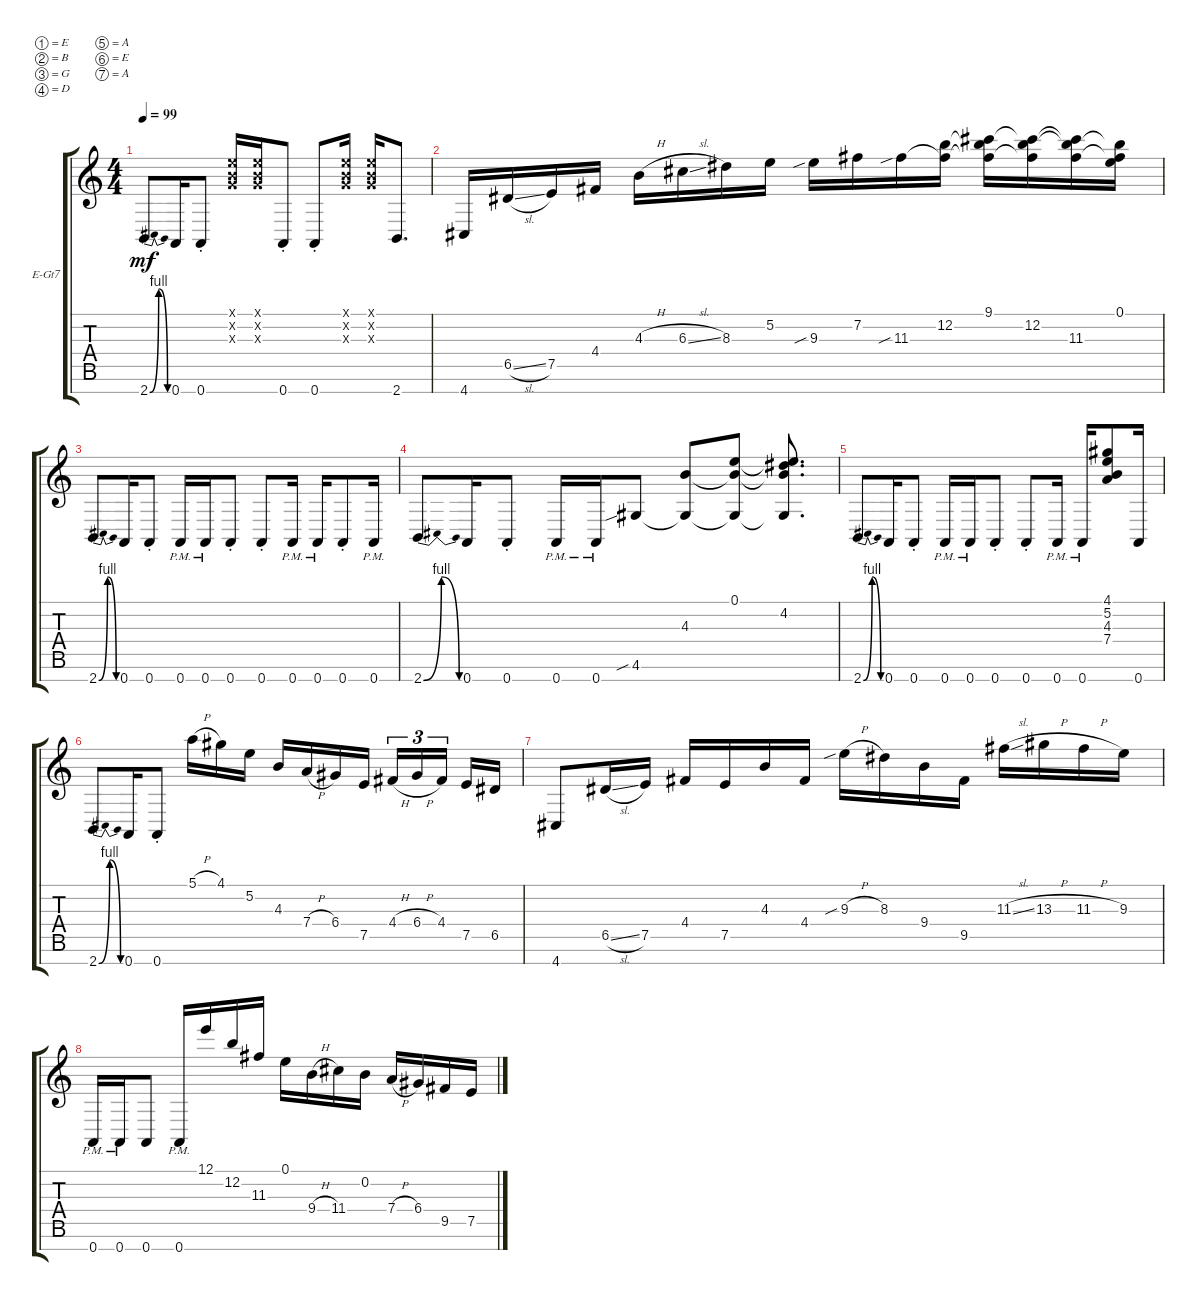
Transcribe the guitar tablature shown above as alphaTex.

\defaultSystemsLayout 4
\bracketExtendMode groupsimilarinstruments
\firstSystemTrackNameOrientation horizontal
\otherSystemsTrackNameOrientation horizontal
\track ("Electric Guitar" "E-Gt7") {instrument distortionguitar}
\staff {score tabs}
\tuning (E4 B3 G3 D3 A2 E2 A1)
\ts (4 4)
\tempo 99
\clef g2
\ks c
2.7{be (bendrelease 0 0 28.2 4 28.2 4 59.4 0)}.8{dy mf} 0.7.16 0.7{st}.8 (0.2{x} 0.1{x} 0.3{x}).16 (0.1{x} 0.2{x} 0.3{x}).16 0.7{st}.8 0.7{st}.8 (0.3{x} 0.2{x} 0.1{x}).16 (0.1{x} 0.2{x} 0.3{x}).16 2.7.8{d} |
4.7.16 6.5{sl}.16 7.5.16 4.4.16 4.3{h}.16 6.3{sl}.16 8.3.16 5.2.16 9.3{sib}.16 7.2.16 11.3{sib}.16 (12.2 11.3{t}).16 (9.1 11.3{t} 12.2{t}).16 (12.2 11.3{t} 9.1{t}).16 (11.3 12.2{t} 9.1{t}).16 (0.1 11.3{t} 12.2{t}).16 |
2.7{be (bendrelease 0 0 28.2 4 28.2 4 59.4 0)}.8 0.7.16 0.7{st}.8 0.7{pm}.16 0.7{pm}.16 0.7{st}.8 0.7{st}.8 0.7{pm}.16 0.7{pm}.16 0.7{st}.8 0.7{pm}.16 |
2.7{be (bendrelease 0 0 28.2 4 28.2 4 59.4 0)}.8 0.7.16 0.7{st}.8 0.7{pm}.16 0.7{pm}.16 4.6{sib}.8 (4.3 4.6{t}).8 (0.1 4.6{t} 4.3{t}).8 (4.2 4.6{t} 4.3{t} 0.1{t}).8{d} |
2.7{be (bendrelease 0 0 28.2 4 28.2 4 59.4 0)}.8 0.7.16 0.7{st}.8 0.7{pm}.16 0.7{pm}.16 0.7{st}.8 0.7{st}.8 0.7{pm}.16 0.7{pm}.16 (7.4 4.3 5.2 4.1).8 0.7.16 |
2.7{be (bendrelease 0 0 28.2 4 28.2 4 59.4 0)}.8 0.7.16 0.7{st}.8 5.1{h}.16 4.1.16 5.2.16 4.3.16 7.4{h}.16 6.4.16 7.5.16 4.4{h}.16{tu (3 2)} 6.4{h}.16{tu (3 2)} 4.4.16{tu (3 2)} 7.5.16 6.5.16 |
4.7.8 6.5{sl}.16 7.5.16 4.4.16 7.5.16 4.3.16 4.4.16 9.3{sib h}.16 8.3.16 9.4.16 9.5.16 11.3{sl}.16 13.3{h}.16 11.3{h}.16 9.3.16 |
0.7{pm}.16 0.7{pm}.16 0.7.8 0.7{pm}.16 12.1.16 12.2.16 11.3.16 0.1.16 9.4{h}.16 11.4.16 0.2.16 7.4{h}.16 6.4.16 9.5.16 7.5.16
